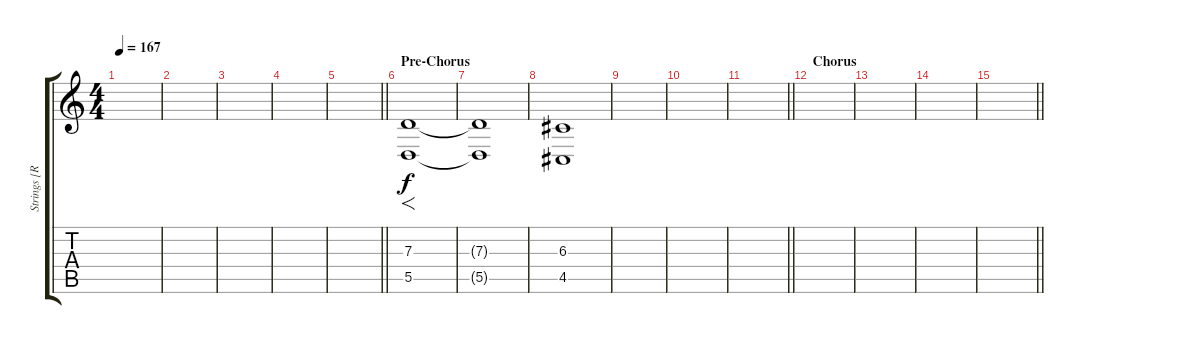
\track ("Strings [R]" "Strings [R") {instrument stringensemble1}
\staff {score tabs}
\tuning (E4 B3 G3 D3 A2 D2) {hide}
\ts (4 4)
\tempo 167
\clef g2
\ks c
|
|
|
|
\barLineRight lightlight
|
\section ("" "Pre-Chorus")
(7.3 5.5).1{f} |
(7.3{t} 5.5{t}).1 |
(6.3 4.5).1 |
|
|
\barLineRight lightlight
|
\section ("" "Chorus")
|
|
|
\barLineRight lightlight
